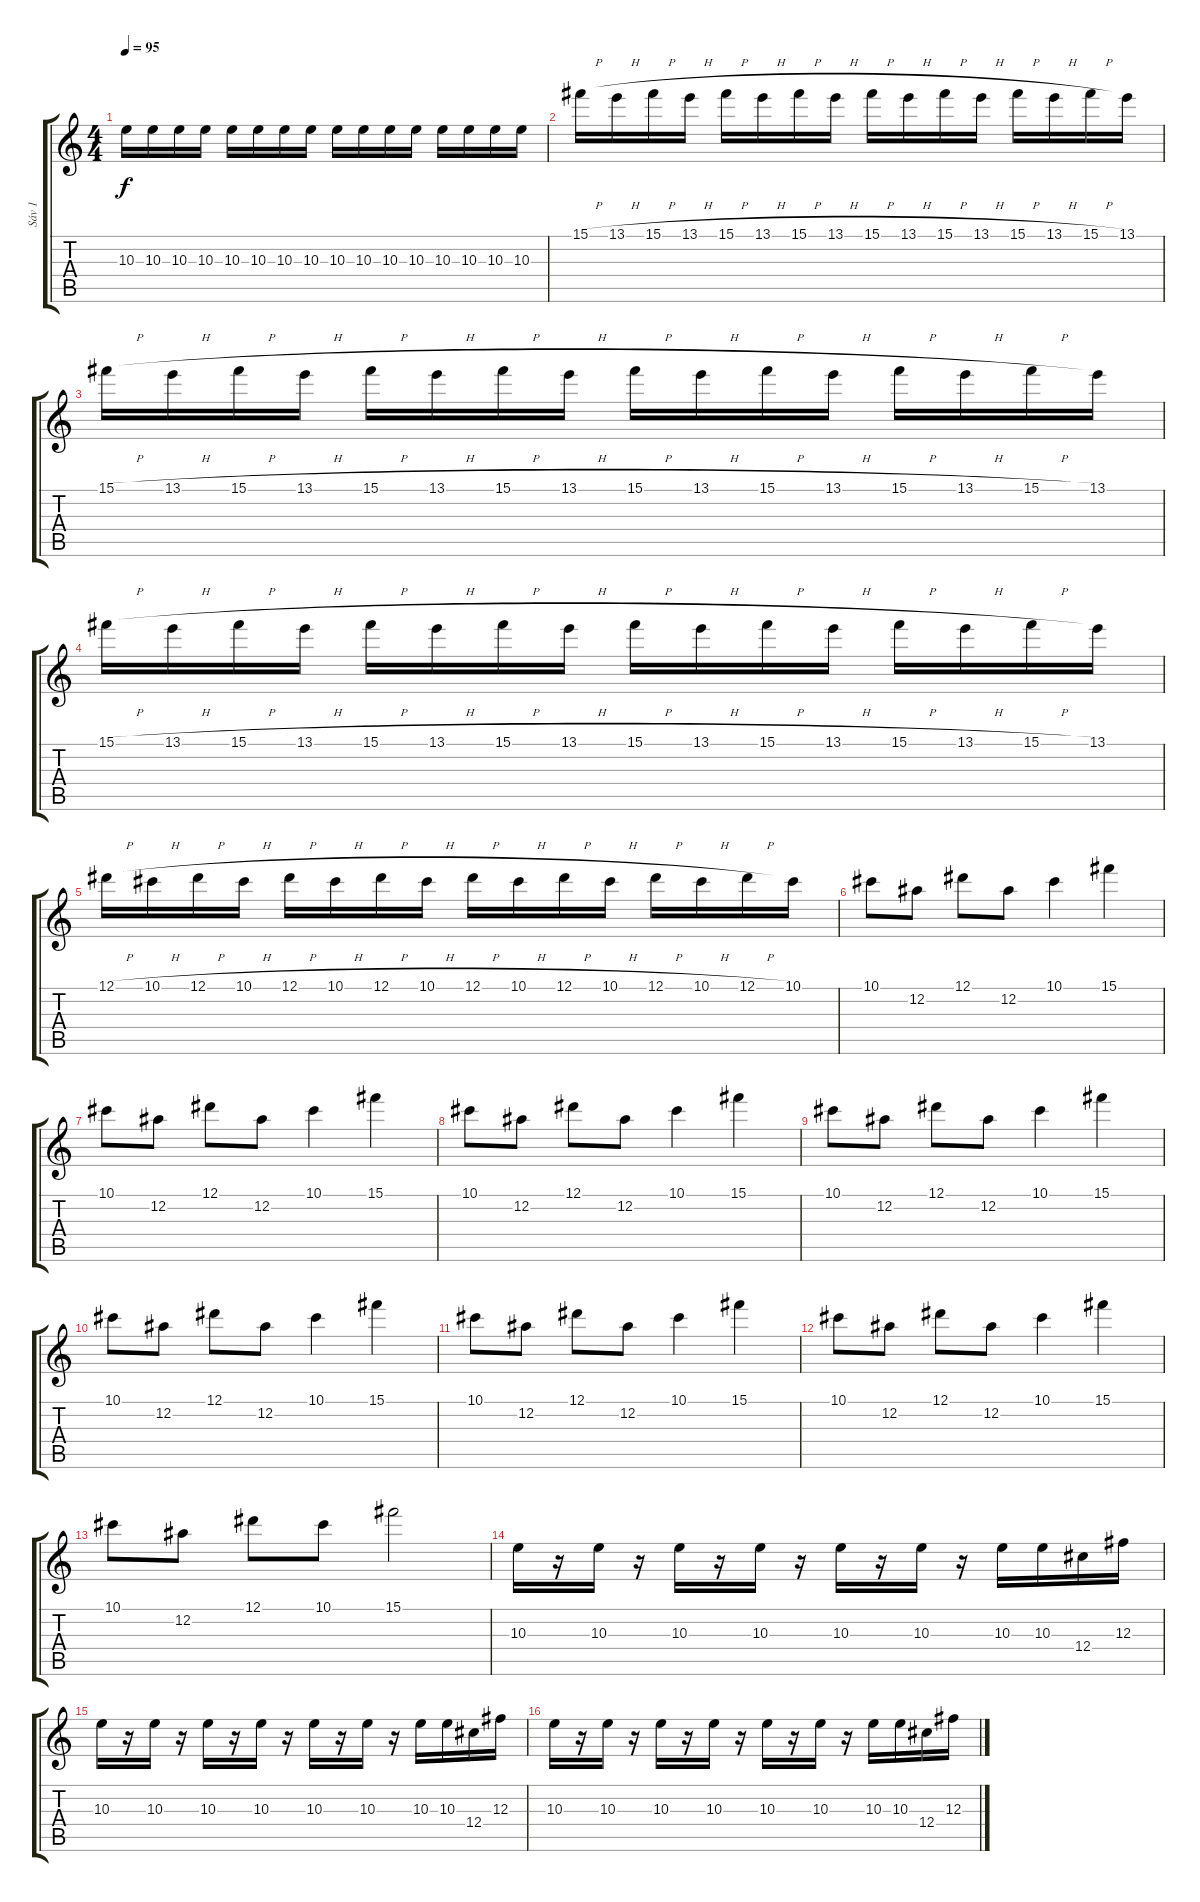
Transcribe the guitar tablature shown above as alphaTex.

\track ("Sáv 1" "Sáv 1") {instrument distortionguitar}
\staff {score tabs}
\tuning (Eb4 Bb3 Gb3 Db3 Ab2 Db2) {hide}
\ts (4 4)
\tempo 95
\clef g2
\ks c
10.3.16{dy f} 10.3.16 10.3.16 10.3.16 10.3.16 10.3.16 10.3.16 10.3.16 10.3.16 10.3.16 10.3.16 10.3.16 10.3.16 10.3.16 10.3.16 10.3.16 |
15.1{h}.16 13.1{h}.16 15.1{h}.16 13.1{h}.16 15.1{h}.16 13.1{h}.16 15.1{h}.16 13.1{h}.16 15.1{h}.16 13.1{h}.16 15.1{h}.16 13.1{h}.16 15.1{h}.16 13.1{h}.16 15.1{h}.16 13.1.16 |
15.1{h}.16 13.1{h}.16 15.1{h}.16 13.1{h}.16 15.1{h}.16 13.1{h}.16 15.1{h}.16 13.1{h}.16 15.1{h}.16 13.1{h}.16 15.1{h}.16 13.1{h}.16 15.1{h}.16 13.1{h}.16 15.1{h}.16 13.1.16 |
15.1{h}.16 13.1{h}.16 15.1{h}.16 13.1{h}.16 15.1{h}.16 13.1{h}.16 15.1{h}.16 13.1{h}.16 15.1{h}.16 13.1{h}.16 15.1{h}.16 13.1{h}.16 15.1{h}.16 13.1{h}.16 15.1{h}.16 13.1.16 |
12.1{h}.16 10.1{h}.16 12.1{h}.16 10.1{h}.16 12.1{h}.16 10.1{h}.16 12.1{h}.16 10.1{h}.16 12.1{h}.16 10.1{h}.16 12.1{h}.16 10.1{h}.16 12.1{h}.16 10.1{h}.16 12.1{h}.16 10.1.16 |
10.1.8{instrument electricguitarclean} 12.2.8 12.1.8 12.2.8 10.1.4 15.1.4 |
10.1.8 12.2.8 12.1.8 12.2.8 10.1.4 15.1.4 |
10.1.8 12.2.8 12.1.8 12.2.8 10.1.4 15.1.4 |
10.1.8 12.2.8 12.1.8 12.2.8 10.1.4 15.1.4 |
10.1.8 12.2.8 12.1.8 12.2.8 10.1.4 15.1.4 |
10.1.8 12.2.8 12.1.8 12.2.8 10.1.4 15.1.4 |
10.1.8 12.2.8 12.1.8 12.2.8 10.1.4 15.1.4 |
10.1.8 12.2.8 12.1.8 10.1.8 15.1.2 |
10.3.16{instrument distortionguitar} r.16 10.3.16 r.16 10.3.16 r.16 10.3.16 r.16 10.3.16 r.16 10.3.16 r.16 10.3.16 10.3.16 12.4.16 12.3.16 |
10.3.16 r.16 10.3.16 r.16 10.3.16 r.16 10.3.16 r.16 10.3.16 r.16 10.3.16 r.16 10.3.16 10.3.16 12.4.16 12.3.16 |
10.3.16 r.16 10.3.16 r.16 10.3.16 r.16 10.3.16 r.16 10.3.16 r.16 10.3.16 r.16 10.3.16 10.3.16 12.4.16 12.3.16
